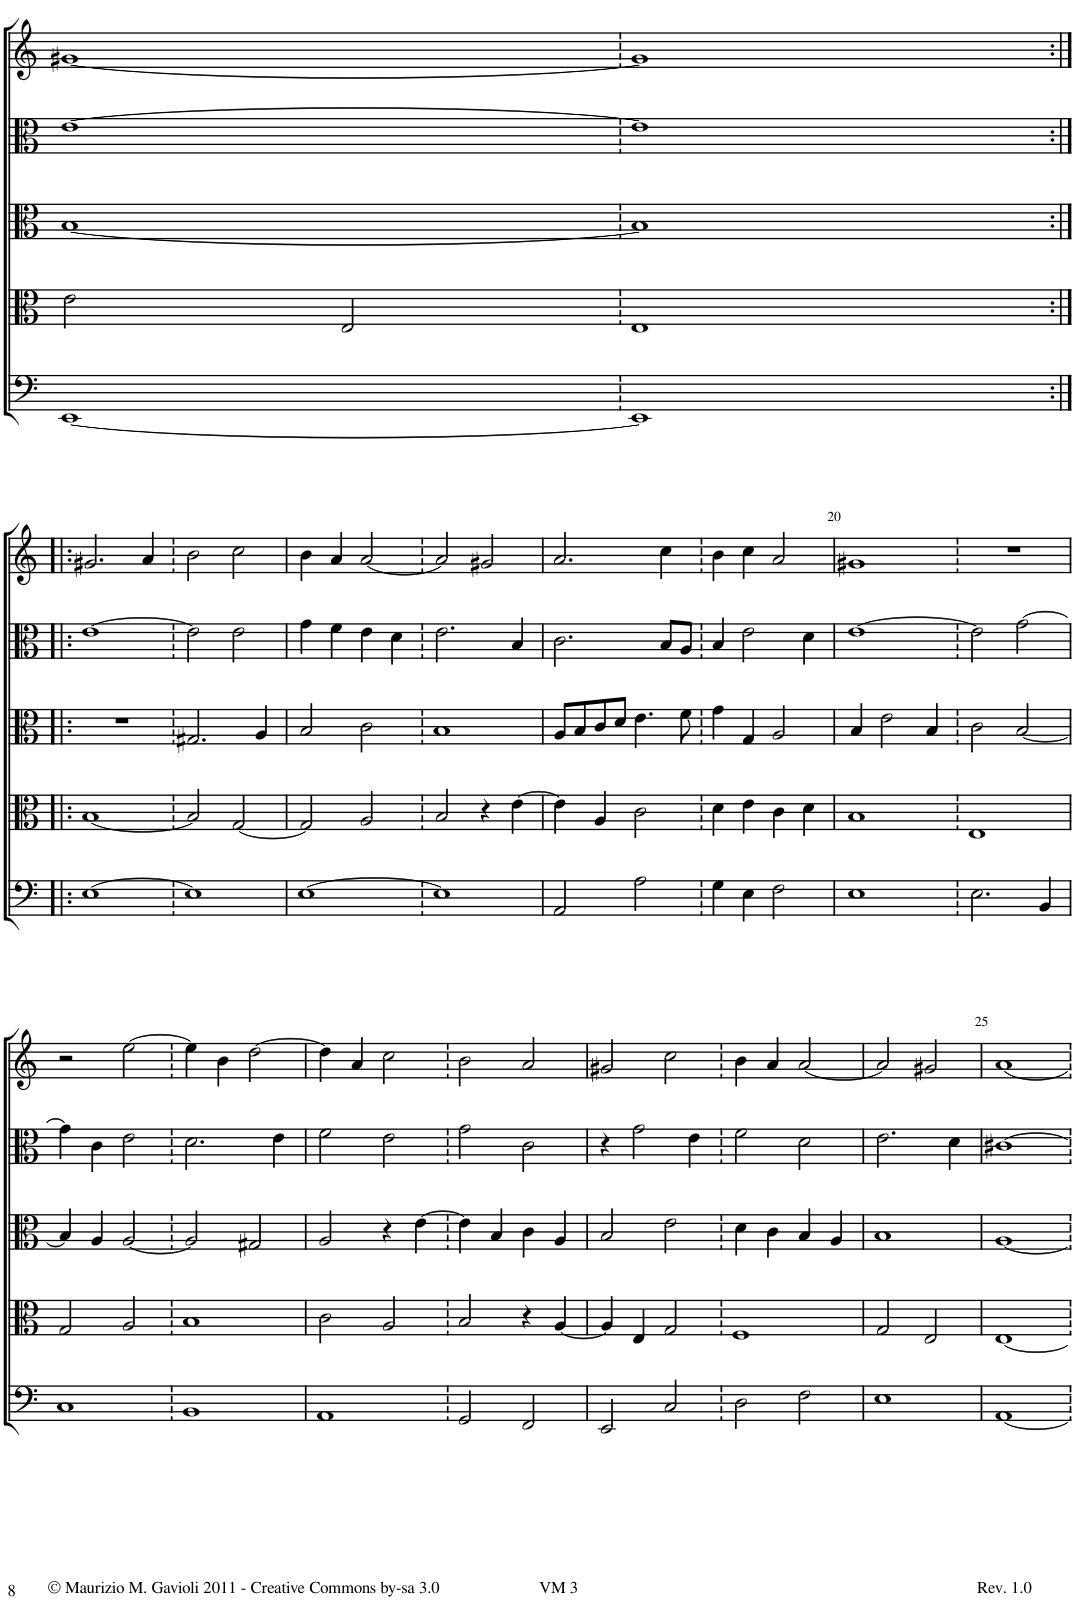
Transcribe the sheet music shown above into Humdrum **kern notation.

**kern	**kern	**kern	**kern	**kern
*part5	*part4	*part3	*part2	*part1
*staff5	*staff4	*staff3	*staff2	*staff1
*I"Bassus	*I"Quintus	*I"Tenor	*I"Altus	*I"Cantus
!!LO:PB:g=z
*clefF4	*clefC3	*clefC3	*clefC3	*clefG2
*k[]	*k[]	*k[]	*k[]	*k[]
*M2/2	*M2/2	*M2/2	*M2/2	*M2/2
=16	=16	=16	=16	=16
[1EE	2e\	[1B	[1e	[1g#X
.	2E/	.	.	.
=16X16	=16X16	=16X16	=16X16	=16X16
1EE]	1E	1B]	1e]	1g#]
!!LO:LB:g=z
=17:|!|:	=17:|!|:	=17:|!|:	=17:|!|:	=17:|!|:
[1E	[1B	1r	[1e	2.g#X/
.	.	.	.	4a/
=17X17	=17X17	=17X17	=17X17	=17X17
1E]	2B/]	2.G#X/	2e\]	2b\
.	[2G/	.	2e\	2cc\
.	.	4A/	.	.
=18	=18	=18	=18	=18
[1E	2G/]	2B/	4g\	4b\
.	.	.	4f\	4a/
.	2A/	2c\	4e\	[2a/
.	.	.	4d\	.
=18X18	=18X18	=18X18	=18X18	=18X18
1E]	2B/	1B	2.e\	2a/]
.	4r	.	.	2g#X/
.	[4e\	.	4B/	.
=19	=19	=19	=19	=19
2AA/	4e\]	8A/L	2.c\	2.a/
.	.	8B/	.	.
.	4A/	8c/	.	.
.	.	8d/J	.	.
2A\	2c\	4.e\	.	.
.	.	.	8B/L	4cc\
.	.	8f\	8A/J	.
=19X19	=19X19	=19X19	=19X19	=19X19
4G\	4d\	4g\	4B/	4b\
4E\	4e\	4G/	2e\	4cc\
2F\	4c\	2A/	.	2a/
.	4d\	.	4d\	.
=20	=20	=20	=20	=20
1E	1B	4B/	[1e	1g#X
.	.	2e\	.	.
.	.	4B/	.	.
=20X20	=20X20	=20X20	=20X20	=20X20
2.E\	1E	2c\	2e\]	1r
.	.	[2B/	[2g\	.
4BB/	.	.	.	.
!!LO:LB:g=z
=21	=21	=21	=21	=21
1C	2G/	4B/]	4g\]	2r
.	.	4A/	4c\	.
.	2A/	[2A/	2e\	[2ee\
=21X21	=21X21	=21X21	=21X21	=21X21
1BB	1B	2A/]	2.d\	4ee\]
.	.	.	.	4b\
.	.	2G#X/	.	[2dd\
.	.	.	4e\	.
=22	=22	=22	=22	=22
1AA	2c\	2A/	2f\	4dd\]
.	.	.	.	4a/
.	2A/	4r	2e\	2cc\
.	.	[4e\	.	.
=22X22	=22X22	=22X22	=22X22	=22X22
2GG/	2B/	4e\]	2g\	2b\
.	.	4B/	.	.
2FF/	4r	4c\	2c\	2a/
.	[4A/	4A/	.	.
=23	=23	=23	=23	=23
2EE/	4A/]	2B/	4r	2g#X/
.	4E/	.	2g\	.
2C/	2G/	2e\	.	2cc\
.	.	.	4e\	.
=23X23	=23X23	=23X23	=23X23	=23X23
2D\	1F	4d\	2f\	4b\
.	.	4c\	.	4a/
2F\	.	4B/	2d\	[2a/
.	.	4A/	.	.
=24	=24	=24	=24	=24
1E	2G/	1B	2.e\	2a/]
.	2E/	.	.	2g#X/
.	.	.	4d\	.
=25	=25	=25	=25	=25
[1AA	[1E	[1A	[1c#X	[1a
=	=	=	=	=
*-	*-	*-	*-	*-
